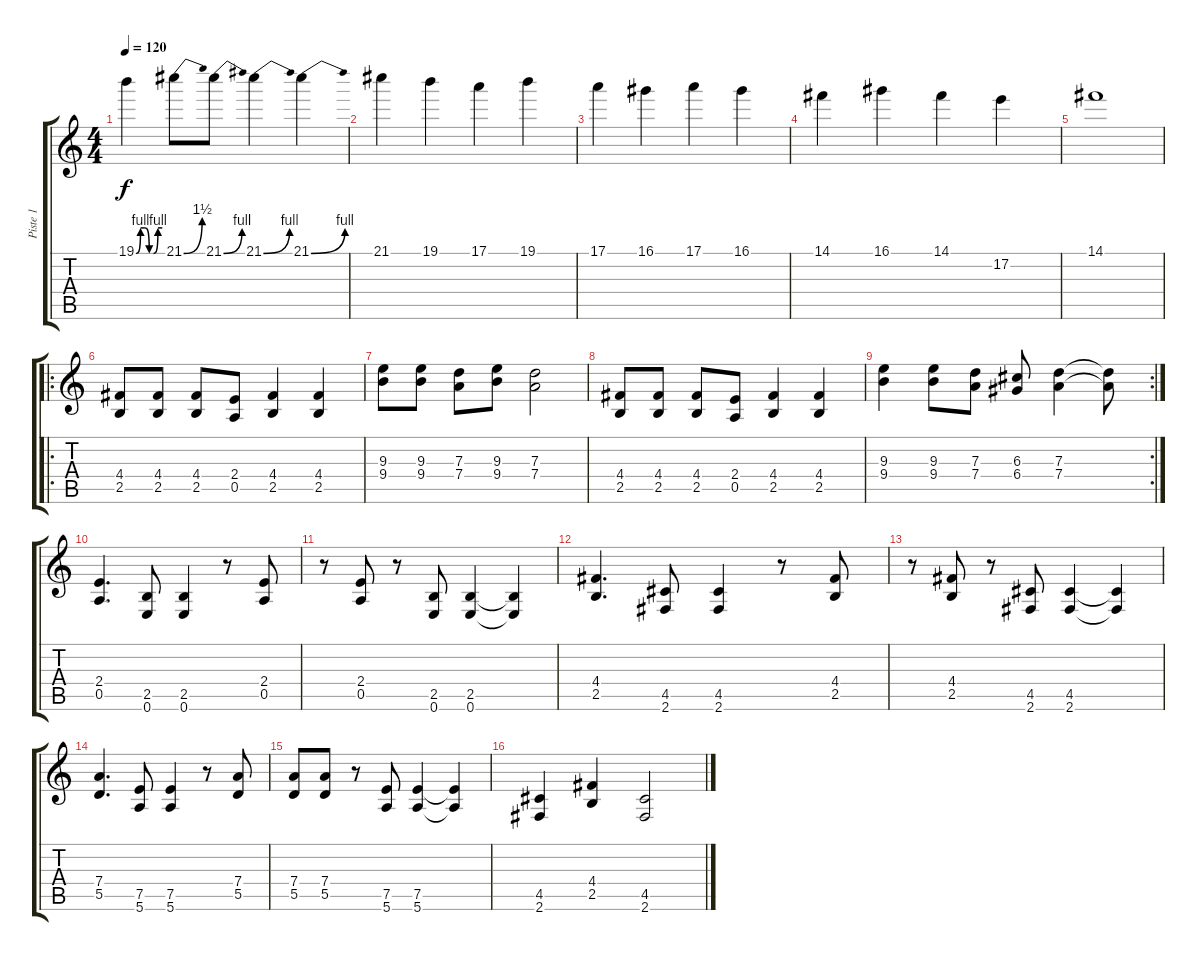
\track ("Piste 1" "Piste 1") {instrument overdrivenguitar}
\staff {score tabs}
\tuning (E4 B3 G3 D3 A2 E2) {hide}
\ts (4 4)
\tempo 120
\clef g2
\ks c
19.1{be (custom 0 0 10 4 20 4 30 0 40 0 50 4 60 4)}.4{dy f} 21.1{be (bend 0 0 60 6)}.8 21.1{be (bend 0 0 60 4)}.8 21.1{be (bend 0 0 60 4)}.4 21.1{be (bend 0 0 60 4)}.4 |
21.1.4 19.1.4 17.1.4 19.1.4 |
17.1.4 16.1.4 17.1.4 16.1.4 |
14.1.4 16.1.4 14.1.4 17.2.4 |
14.1.1 |
\ro
(4.4 2.5).8 (4.4 2.5).8 (4.4 2.5).8 (2.4 0.5).8 (4.4 2.5).4 (4.4 2.5).4 |
(9.3 9.4).8 (9.3 9.4).8 (7.3 7.4).8 (9.3 9.4).8 (7.3 7.4).2 |
(4.4 2.5).8 (4.4 2.5).8 (4.4 2.5).8 (2.4 0.5).8 (4.4 2.5).4 (4.4 2.5).4 |
\rc 2
(9.3 9.4).4 (9.3 9.4).8 (7.3 7.4).8 (6.3 6.4).8 (7.3 7.4).4 (7.3{t} 7.4{t}).8 |
(2.4 0.5).4{d} (2.5 0.6).8 (2.5 0.6).4 r.8 (2.4 0.5).8 |
r.8 (2.4 0.5).8 r.8 (2.5 0.6).8 (2.5 0.6).4 (2.5{t} 0.6{t}).4 |
(4.4 2.5).4{d} (4.5 2.6).8 (4.5 2.6).4 r.8 (4.4 2.5).8 |
r.8 (4.4 2.5).8 r.8 (4.5 2.6).8 (4.5 2.6).4 (4.5{t} 2.6{t}).4 |
(7.4 5.5).4{d} (7.5 5.6).8 (7.5 5.6).4 r.8 (7.4 5.5).8 |
(7.4 5.5).8 (7.4 5.5).8 r.8 (7.5 5.6).8 (7.5 5.6).4 (7.5{t} 5.6{t}).4 |
(4.5 2.6).4 (4.4 2.5).4 (4.5 2.6).2
